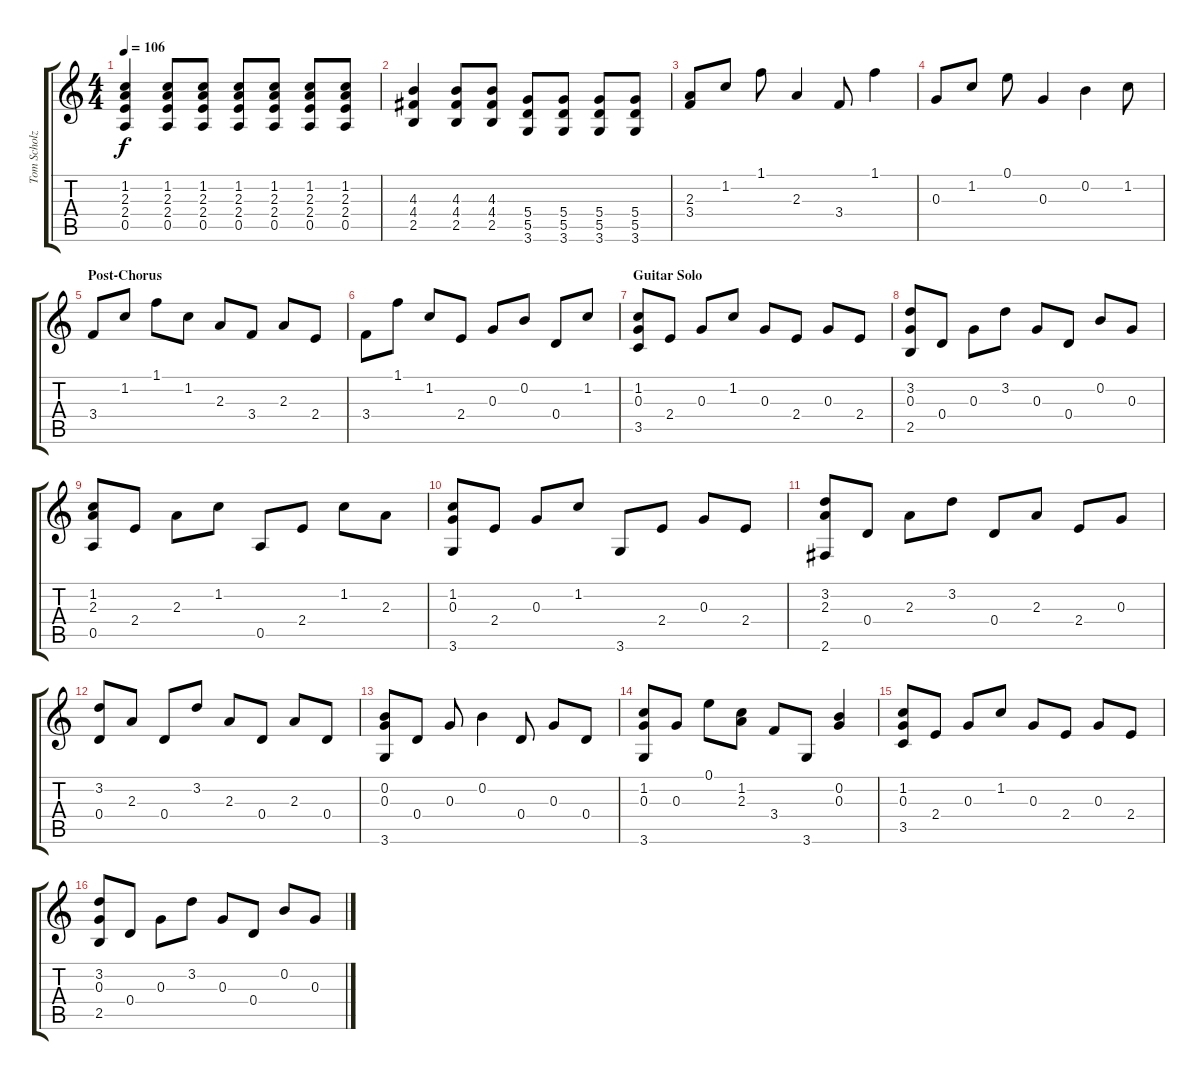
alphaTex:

\track ("Tom Scholz - Clean" "Tom Scholz") {instrument electricguitarjazz}
\staff {score tabs}
\tuning (E4 B3 G3 D3 A2 E2) {hide}
\ts (4 4)
\tempo 106
\clef g2
\ks c
(1.2 2.3 2.4 0.5).4{dy f} (1.2 2.3 2.4 0.5).8 (1.2 2.3 2.4 0.5).8 (1.2 2.3 2.4 0.5).8 (1.2 2.3 2.4 0.5).8 (1.2 2.3 2.4 0.5).8 (1.2 2.3 2.4 0.5).8 |
(4.3 4.4 2.5).4 (4.3 4.4 2.5).8 (4.3 4.4 2.5).8 (5.4 5.5 3.6).8 (5.4 5.5 3.6).8 (5.4 5.5 3.6).8 (5.4 5.5 3.6).8 |
(2.3 3.4).8 1.2.8 1.1.8 2.3.4 3.4.8 1.1.4 |
0.3.8 1.2.8 0.1.8 0.3.4 0.2.4 1.2.8 |
\section ("" "Post-Chorus")
3.4.8 1.2.8 1.1.8 1.2.8 2.3.8 3.4.8 2.3.8 2.4.8 |
3.4.8 1.1.8 1.2.8 2.4.8 0.3.8 0.2.8 0.4.8 1.2.8 |
\section ("" "Guitar Solo")
(1.2 0.3 3.5).8 2.4.8 0.3.8 1.2.8 0.3.8 2.4.8 0.3.8 2.4.8 |
(3.2 0.3 2.5).8 0.4.8 0.3.8 3.2.8 0.3.8 0.4.8 0.2.8 0.3.8 |
(1.2 2.3 0.5).8 2.4.8 2.3.8 1.2.8 0.5.8 2.4.8 1.2.8 2.3.8 |
(1.2 0.3 3.6).8 2.4.8 0.3.8 1.2.8 3.6.8 2.4.8 0.3.8 2.4.8 |
(3.2 2.3 2.6).8 0.4.8 2.3.8 3.2.8 0.4.8 2.3.8 2.4.8 0.3.8 |
(3.2 0.4).8 2.3.8 0.4.8 3.2.8 2.3.8 0.4.8 2.3.8 0.4.8 |
(0.2 0.3 3.6).8 0.4.8 0.3.8 0.2.4 0.4.8 0.3.8 0.4.8 |
(1.2 0.3 3.6).8 0.3.8 0.1.8 (1.2 2.3).8 3.4.8 3.6.8 (0.2 0.3).4 |
(1.2 0.3 3.5).8 2.4.8 0.3.8 1.2.8 0.3.8 2.4.8 0.3.8 2.4.8 |
(3.2 0.3 2.5).8 0.4.8 0.3.8 3.2.8 0.3.8 0.4.8 0.2.8 0.3.8
